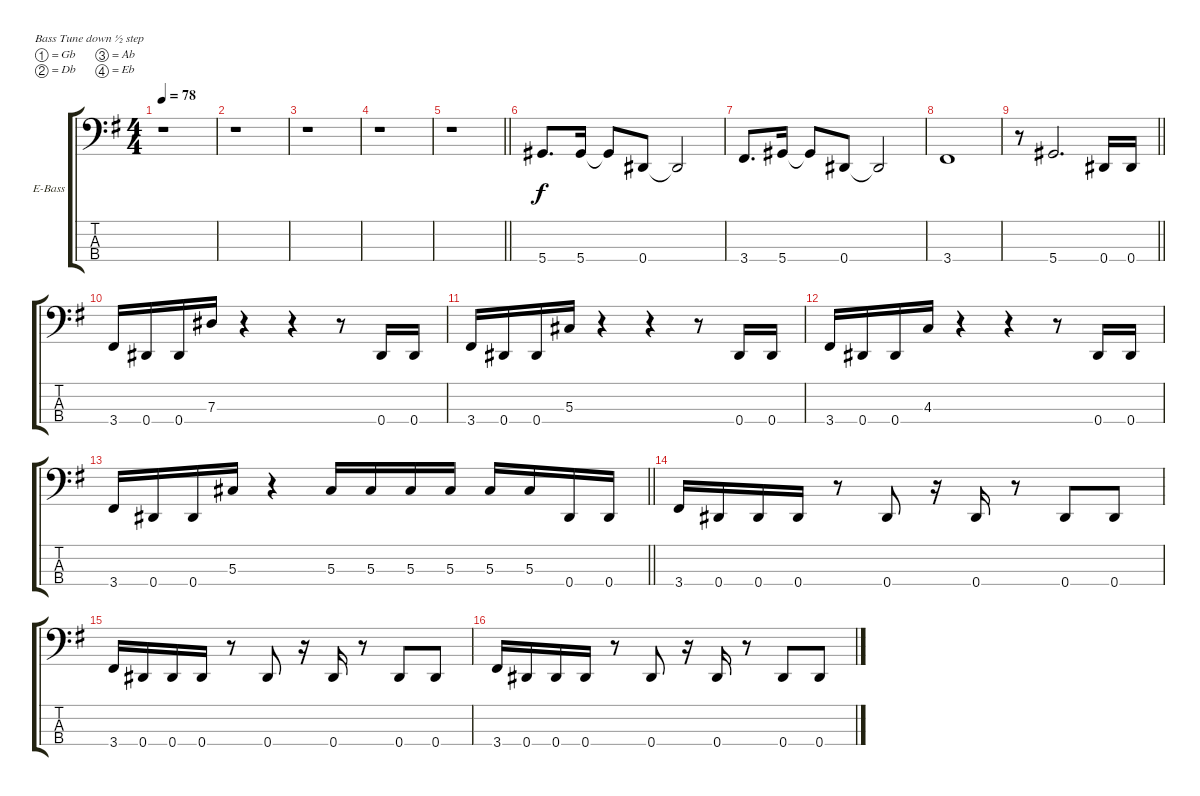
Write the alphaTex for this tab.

\bracketExtendMode groupsimilarinstruments
\firstSystemTrackNameOrientation horizontal
\otherSystemsTrackNameOrientation horizontal
\track ("Untitled" "E-Bass") {instrument electricbassfinger}
\staff {score tabs}
\tuning (Gb2 Db2 Ab1 Eb1)
\ts (4 4)
\tempo 78
\clef f4
\ks g
r.1{dy f} |
r.1 |
r.1 |
r.1 |
\barLineRight lightlight
r.1 |
5.4.8{d} 5.4.16 5.4{t}.8 0.4.8 0.4{t}.2 |
3.4.8{d} 5.4.16 5.4{t}.8 0.4.8 0.4{t}.2 |
3.4.1 |
\barLineRight lightlight
r.8 5.4.2{d} 0.4.16 0.4.16 |
\section ("" " ")
3.4.16 0.4.16 0.4.16 7.3.16 r.4 r.4 r.8 0.4.16 0.4.16 |
3.4.16 0.4.16 0.4.16 5.3.16 r.4 r.4 r.8 0.4.16 0.4.16 |
3.4.16 0.4.16 0.4.16 4.3.16 r.4 r.4 r.8 0.4.16 0.4.16 |
\barLineRight lightlight
3.4.16 0.4.16 0.4.16 5.3.16 r.4 5.3.16 5.3.16 5.3.16 5.3.16 5.3.16 5.3.16 0.4.16 0.4.16 |
\section ("" " ")
3.4.16 0.4.16 0.4.16 0.4.16 r.8 0.4.8 r.16 0.4.16 r.8 0.4.8 0.4.8 |
3.4.16 0.4.16 0.4.16 0.4.16 r.8 0.4.8 r.16 0.4.16 r.8 0.4.8 0.4.8 |
3.4.16 0.4.16 0.4.16 0.4.16 r.8 0.4.8 r.16 0.4.16 r.8 0.4.8 0.4.8
